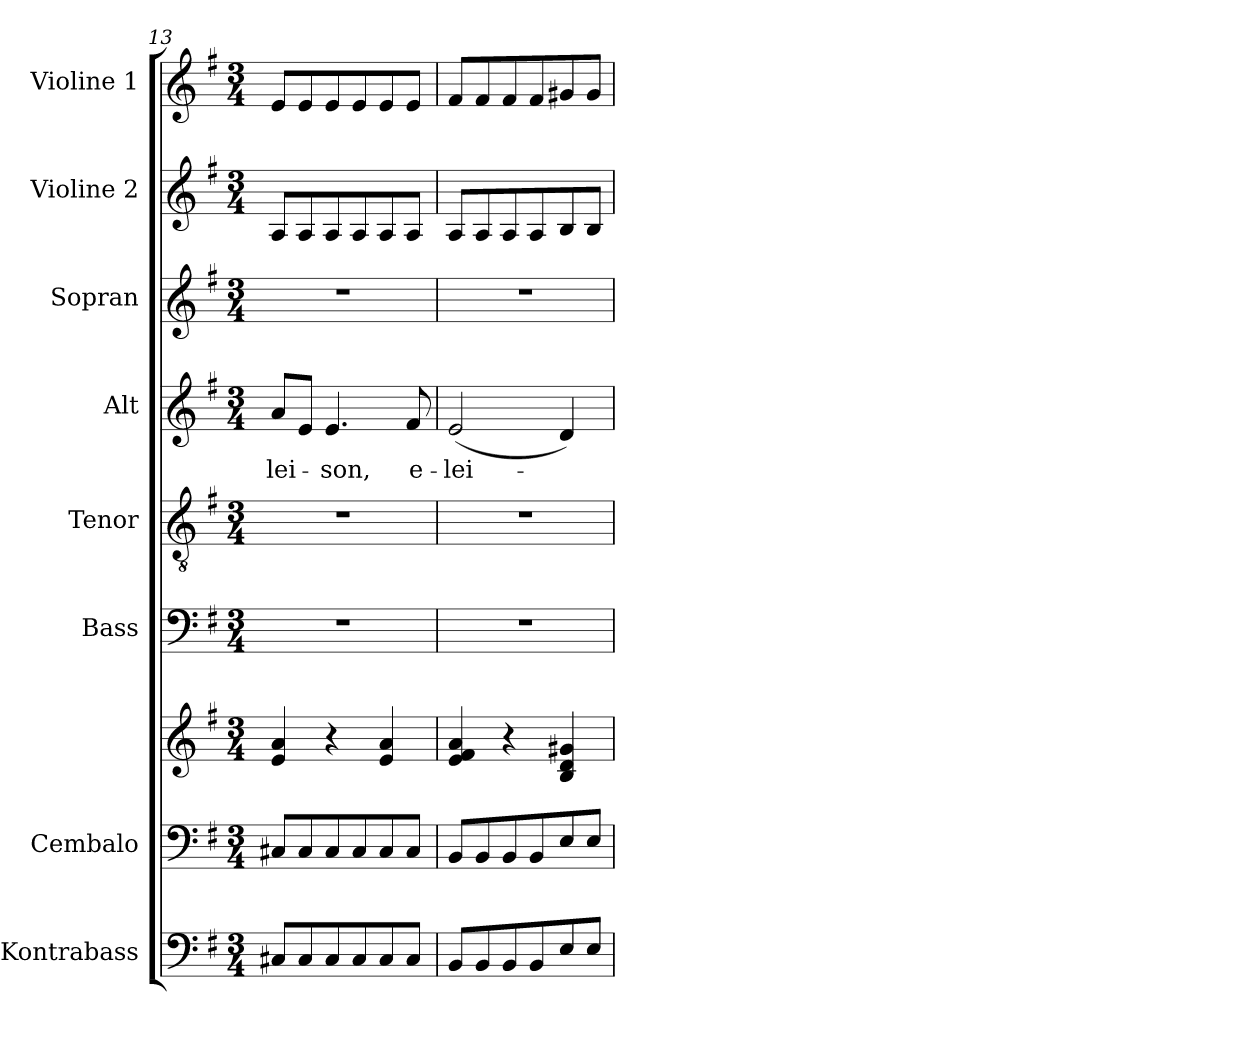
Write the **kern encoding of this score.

**kern	**kern	**kern	**kern	**kern	**kern	**text	**kern	**kern	**kern
*part8	*part7	*part7	*part6	*part5	*part4	*part4	*part3	*part2	*part1
*staff9	*staff8	*staff7	*staff6	*staff5	*staff4	*staff4	*staff3	*staff2	*staff1
*I"Kontrabass	*I"Cembalo	*	*I"Bass	*I"Tenor	*I"Alt	*	*I"Sopran	*I"Violine 2	*I"Violine 1
*I'Kb.	*I'Cemb.	*	*I'B.	*I'T.	*I'A.	*	*I'S.	*I'Vl. 2	*I'Vl. 1
*clefF4	*clefF4	*clefG2	*clefF4	*clefGv2	*clefG2	*	*clefG2	*clefG2	*clefG2
*ITrd7c12	*	*	*	*	*	*	*	*	*
*k[f#]	*k[f#]	*k[f#]	*k[f#]	*k[f#]	*k[f#]	*	*k[f#]	*k[f#]	*k[f#]
*G:	*G:	*G:	*G:	*G:	*G:	*	*G:	*G:	*G:
*M3/4	*M3/4	*M3/4	*M3/4	*M3/4	*M3/4	*	*M3/4	*M3/4	*M3/4
=13	=13	=13	=13	=13	=13	=13	=13	=13	=13
!	!	!	!	!	!	!LO:LY:b	!	!	!
8CC#X/L	8C#X/L	4e/ 4a/	2.r	2.r	8a/L	-lei-	2.r	8A/L	8e/L
8CC#/	8C#/	.	.	.	8e/J	.	.	8A/	8e/
!	!	!	!	!	!	!LO:LY:b	!	!	!
8CC#/	8C#/	4r	.	.	4.e/	-son,	.	8A/	8e/
8CC#/	8C#/	.	.	.	.	.	.	8A/	8e/
8CC#/	8C#/	4e/ 4a/	.	.	.	.	.	8A/	8e/
!	!	!	!	!	!	!LO:LY:b	!	!	!
8CC#/J	8C#/J	.	.	.	8f#/	e-	.	8A/J	8e/J
=14	=14	=14	=14	=14	=14	=14	=14	=14	=14
!	!	!	!	!	!	!LO:LY:b	!	!	!
8BBB/L	8BB/L	4e/ 4f#/ 4a/	2.r	2.r	(<2e/	-lei-	2.r	8A/L	8f#/L
8BBB/	8BB/	.	.	.	.	.	.	8A/	8f#/
8BBB/	8BB/	4r	.	.	.	.	.	8A/	8f#/
8BBB/	8BB/	.	.	.	.	.	.	8A/	8f#/
8EE/	8E/	4B/ 4d/ 4g#X/	.	.	4d/)	.	.	8B/	8g#X/
8EE/J	8E/J	.	.	.	.	.	.	8B/J	8g#/J
=	=	=	=	=	=	=	=	=	=
*-	*-	*-	*-	*-	*-	*-	*-	*-	*-
